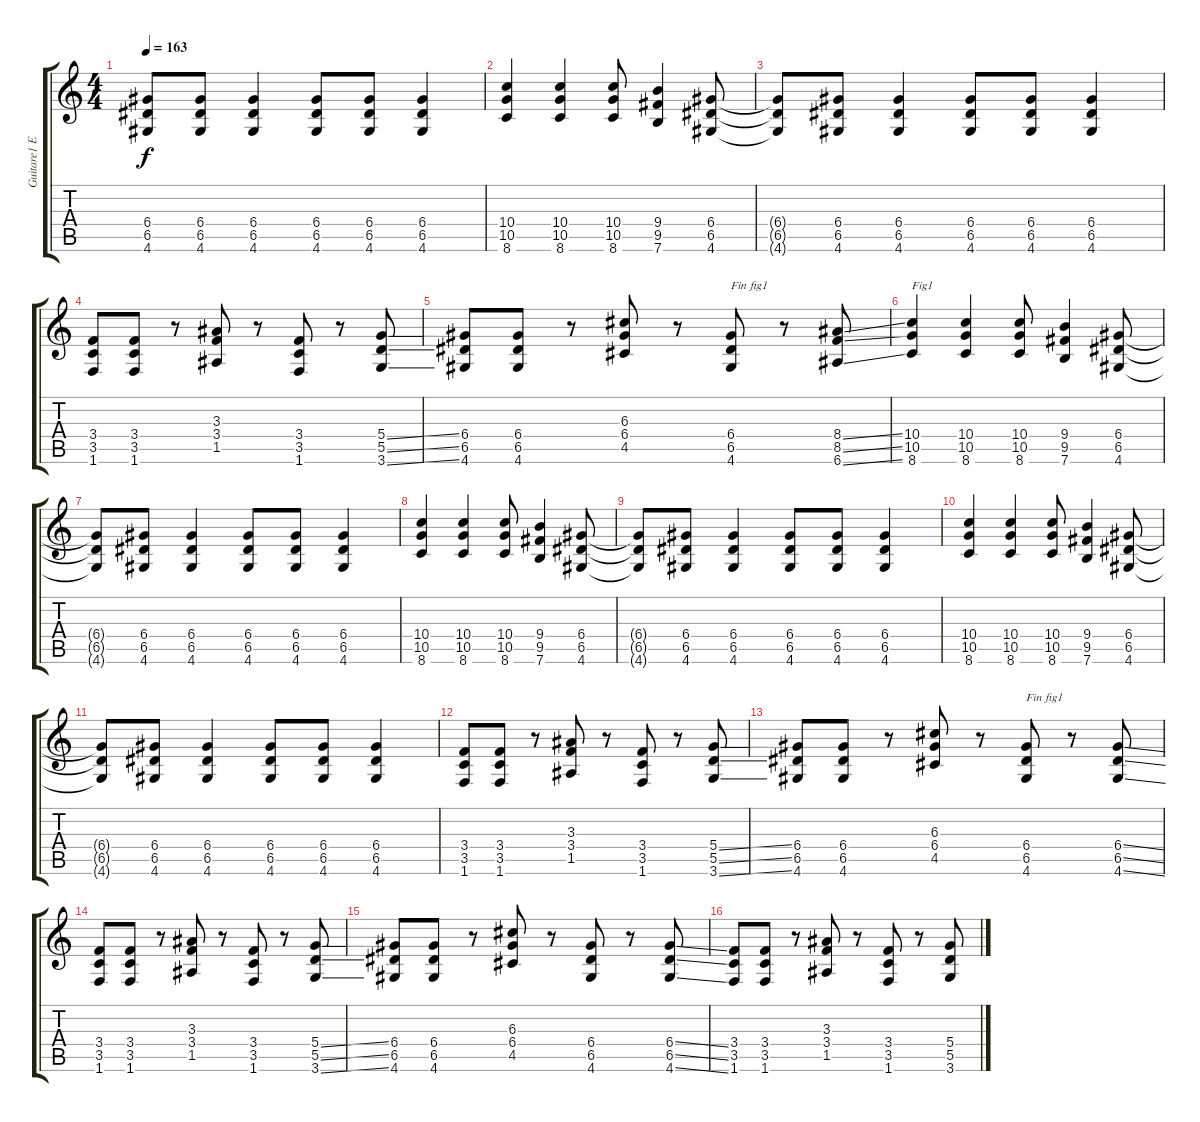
\track ("Guitare1 E" "Guitare1 E") {instrument overdrivenguitar}
\staff {score tabs}
\tuning (E4 B3 G3 D3 A2 E2) {hide}
\ts (4 4)
\tempo 163
\clef g2
\ks c
(6.4{t} 6.5{t} 4.6{t}).8{dy f} (6.4 6.5 4.6).8 (6.4 6.5 4.6).4 (6.4 6.5 4.6).8 (6.4 6.5 4.6).8 (6.4 6.5 4.6).4 |
(10.4 10.5 8.6).4 (10.4 10.5 8.6).4 (10.4 10.5 8.6).8 (9.4 9.5 7.6).4 (6.4 6.5 4.6).8 |
(6.4{t} 6.5{t} 4.6{t}).8 (6.4 6.5 4.6).8 (6.4 6.5 4.6).4 (6.4 6.5 4.6).8 (6.4 6.5 4.6).8 (6.4 6.5 4.6).4 |
(3.4 3.5 1.6).8 (3.4 3.5 1.6).8 r.8 (3.3 3.4 1.5).8 r.8 (3.4 3.5 1.6).8 r.8 (5.4{ss} 5.5{ss} 3.6{ss}).8 |
(6.4 6.5 4.6).8 (6.4 6.5 4.6).8 r.8 (6.3 6.4 4.5).8 r.8 (6.4 6.5 4.6).8{txt "Fin fig1"} r.8 (8.4{ss} 8.5{ss} 6.6{ss}).8 |
(10.4 10.5 8.6).4{txt "Fig1"} (10.4 10.5 8.6).4 (10.4 10.5 8.6).8 (9.4 9.5 7.6).4 (6.4 6.5 4.6).8 |
(6.4{t} 6.5{t} 4.6{t}).8 (6.4 6.5 4.6).8 (6.4 6.5 4.6).4 (6.4 6.5 4.6).8 (6.4 6.5 4.6).8 (6.4 6.5 4.6).4 |
(10.4 10.5 8.6).4 (10.4 10.5 8.6).4 (10.4 10.5 8.6).8 (9.4 9.5 7.6).4 (6.4 6.5 4.6).8 |
(6.4{t} 6.5{t} 4.6{t}).8 (6.4 6.5 4.6).8 (6.4 6.5 4.6).4 (6.4 6.5 4.6).8 (6.4 6.5 4.6).8 (6.4 6.5 4.6).4 |
(10.4 10.5 8.6).4 (10.4 10.5 8.6).4 (10.4 10.5 8.6).8 (9.4 9.5 7.6).4 (6.4 6.5 4.6).8 |
(6.4{t} 6.5{t} 4.6{t}).8 (6.4 6.5 4.6).8 (6.4 6.5 4.6).4 (6.4 6.5 4.6).8 (6.4 6.5 4.6).8 (6.4 6.5 4.6).4 |
(3.4 3.5 1.6).8 (3.4 3.5 1.6).8 r.8 (3.3 3.4 1.5).8 r.8 (3.4 3.5 1.6).8 r.8 (5.4{ss} 5.5{ss} 3.6{ss}).8 |
(6.4 6.5 4.6).8 (6.4 6.5 4.6).8 r.8 (6.3 6.4 4.5).8 r.8 (6.4 6.5 4.6).8{txt "Fin fig1"} r.8 (6.4{ss} 6.5{ss} 4.6{ss}).8 |
(3.4 3.5 1.6).8 (3.4 3.5 1.6).8 r.8 (3.3 3.4 1.5).8 r.8 (3.4 3.5 1.6).8 r.8 (5.4{ss} 5.5{ss} 3.6{ss}).8 |
(6.4 6.5 4.6).8 (6.4 6.5 4.6).8 r.8 (6.3 6.4 4.5).8 r.8 (6.4 6.5 4.6).8 r.8 (6.4{ss} 6.5{ss} 4.6{ss}).8 |
(3.4 3.5 1.6).8 (3.4 3.5 1.6).8 r.8 (3.3 3.4 1.5).8 r.8 (3.4 3.5 1.6).8 r.8 (5.4{ss} 5.5{ss} 3.6{ss}).8
